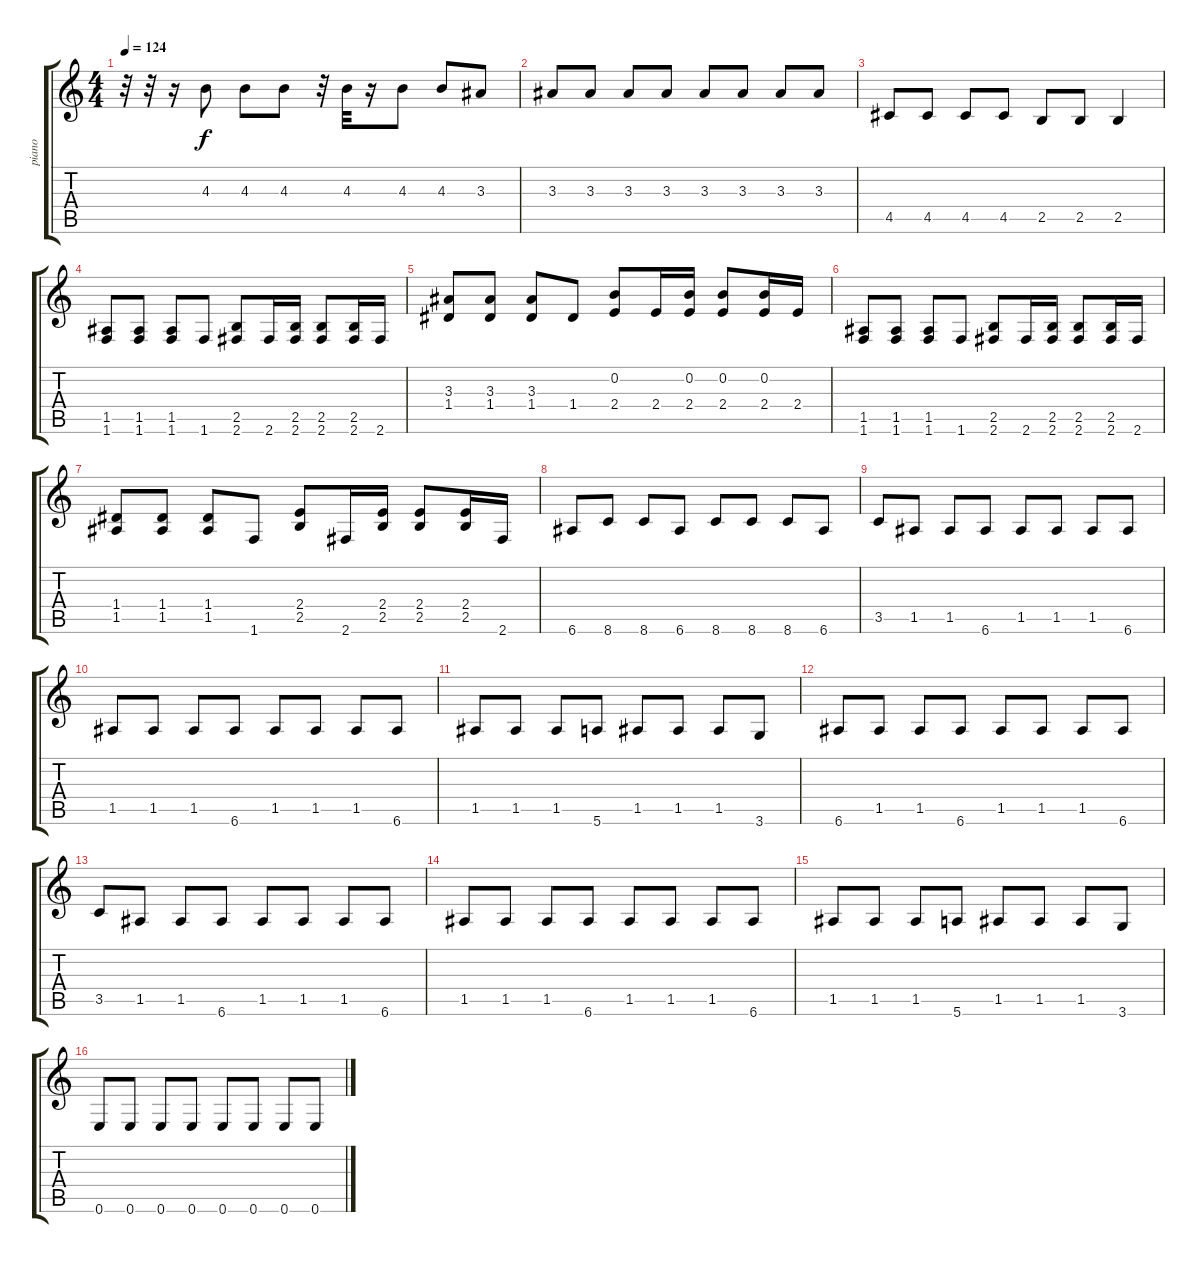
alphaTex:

\track ("piano" "piano") {instrument distortionguitar}
\staff {score tabs}
\tuning (E4 B3 G3 D3 A2 E2) {hide}
\ts (4 4)
\tempo 124
\clef g2
\ks c
r.32{dy f} r.32 r.16 4.3.8 4.3.8 4.3.8 r.32 4.3.32 r.16 4.3.8 4.3.8 3.3.8 |
3.3.8 3.3.8 3.3.8 3.3.8 3.3.8 3.3.8 3.3.8 3.3.8 |
4.5.8 4.5.8 4.5.8 4.5.8 2.5.8 2.5.8 2.5.4 |
(1.5 1.6).8 (1.5 1.6).8 (1.5 1.6).8 1.6.8 (2.5 2.6).8 2.6.16 (2.5 2.6).16 (2.5 2.6).8 (2.5 2.6).16 2.6.16 |
(3.3 1.4).8 (3.3 1.4).8 (3.3 1.4).8 1.4.8 (0.2 2.4).8 2.4.16 (0.2 2.4).16 (0.2 2.4).8 (0.2 2.4).16 2.4.16 |
(1.5 1.6).8 (1.5 1.6).8 (1.5 1.6).8 1.6.8 (2.5 2.6).8 2.6.16 (2.5 2.6).16 (2.5 2.6).8 (2.5 2.6).16 2.6.16 |
(1.4 1.5).8 (1.4 1.5).8 (1.4 1.5).8 1.6.8 (2.4 2.5).8 2.6.16 (2.4 2.5).16 (2.4 2.5).8 (2.4 2.5).16 2.6.16 |
6.6.8{instrument pizzicatostrings} 8.6.8 8.6.8 6.6.8 8.6.8 8.6.8 8.6.8 6.6.8 |
3.5.8 1.5.8 1.5.8 6.6.8 1.5.8 1.5.8 1.5.8 6.6.8 |
1.5.8 1.5.8 1.5.8 6.6.8 1.5.8 1.5.8 1.5.8 6.6.8 |
1.5.8 1.5.8 1.5.8 5.6.8 1.5.8 1.5.8 1.5.8 3.6.8 |
6.6.8 1.5.8 1.5.8 6.6.8 1.5.8 1.5.8 1.5.8 6.6.8 |
3.5.8 1.5.8 1.5.8 6.6.8 1.5.8 1.5.8 1.5.8 6.6.8 |
1.5.8 1.5.8 1.5.8 6.6.8 1.5.8 1.5.8 1.5.8 6.6.8 |
1.5.8 1.5.8 1.5.8 5.6.8 1.5.8 1.5.8 1.5.8 3.6.8 |
0.6.8 0.6.8 0.6.8 0.6.8 0.6.8 0.6.8 0.6.8 0.6.8
